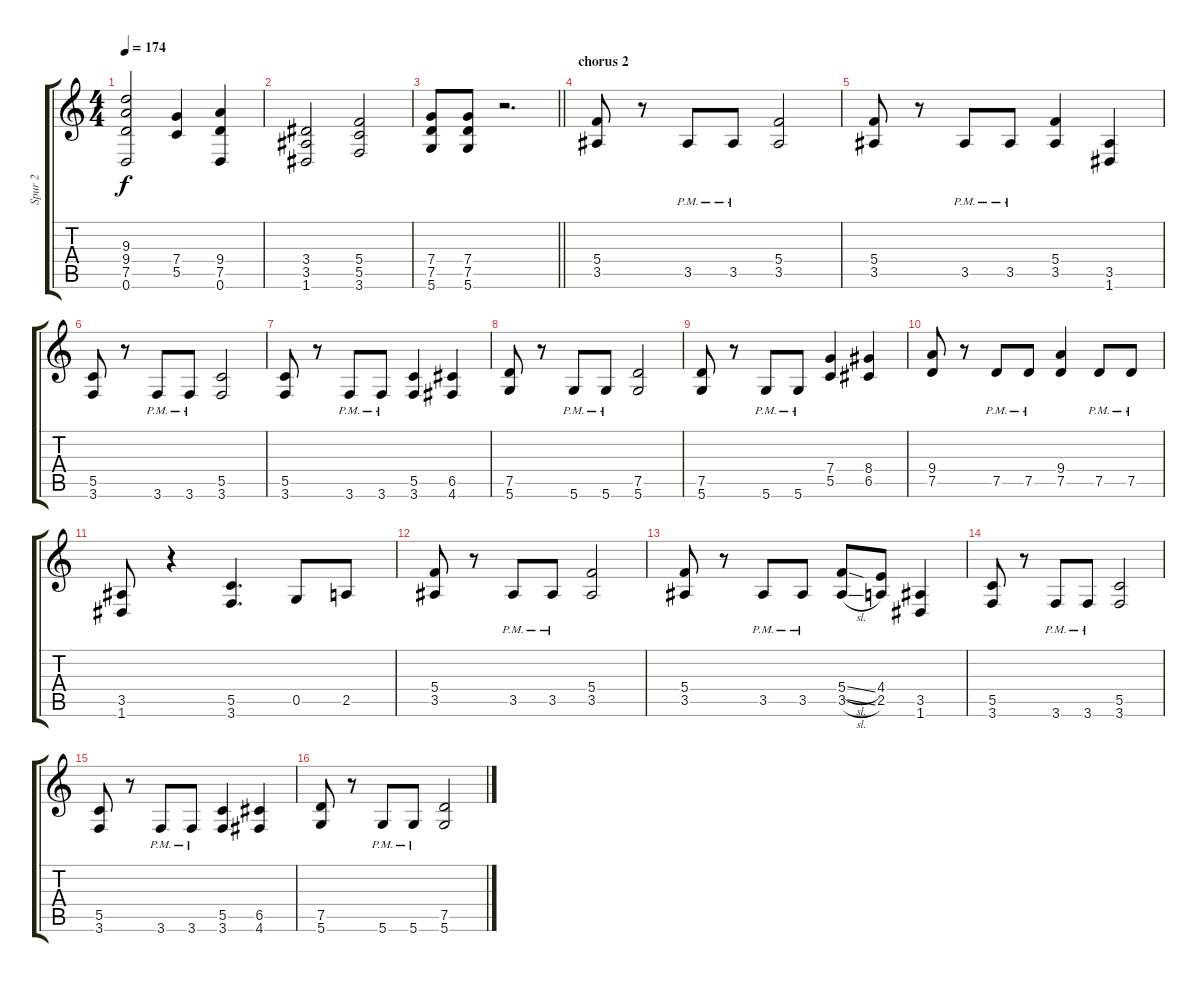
\track ("Spur 2" "Spur 2") {instrument distortionguitar}
\staff {score tabs}
\tuning (D4 A3 F3 C3 G2 D2) {hide}
\ts (4 4)
\tempo 174
\clef g2
\ks c
(9.3{t} 9.4{t} 7.5{t} 0.6{t}).2{dy f} (7.4 5.5).4 (9.4 7.5 0.6).4 |
(3.4 3.5 1.6).2 (5.4 5.5 3.6).2 |
\barLineRight lightlight
(7.4 7.5 5.6).8 (7.4 7.5 5.6).8 r.2{d} |
\section ("" "chorus 2")
(5.4 3.5).8 r.8 3.5{pm}.8 3.5{pm}.8 (5.4 3.5).2 |
(5.4 3.5).8 r.8 3.5{pm}.8 3.5{pm}.8 (5.4 3.5).4 (3.5 1.6).4 |
(5.5 3.6).8 r.8 3.6{pm}.8 3.6{pm}.8 (5.5 3.6).2 |
(5.5 3.6).8 r.8 3.6{pm}.8 3.6{pm}.8 (5.5 3.6).4 (6.5 4.6).4 |
(7.5 5.6).8 r.8 5.6{pm}.8 5.6{pm}.8 (7.5 5.6).2 |
(7.5 5.6).8 r.8 5.6{pm}.8 5.6{pm}.8 (7.4 5.5).4 (8.4 6.5).4 |
(9.4 7.5).8 r.8 7.5{pm}.8 7.5{pm}.8 (9.4 7.5).4 7.5{pm}.8 7.5{pm}.8 |
(3.5 1.6).8 r.4 (5.5 3.6).4{d} 0.5.8 2.5.8 |
(5.4 3.5).8 r.8 3.5{pm}.8 3.5{pm}.8 (5.4 3.5).2 |
(5.4 3.5).8 r.8 3.5{pm}.8 3.5{pm}.8 (5.4{sl} 3.5{sl}).8 (4.4 2.5).8 (3.5 1.6).4 |
(5.5 3.6).8 r.8 3.6{pm}.8 3.6{pm}.8 (5.5 3.6).2 |
(5.5 3.6).8 r.8 3.6{pm}.8 3.6{pm}.8 (5.5 3.6).4 (6.5 4.6).4 |
(7.5 5.6).8 r.8 5.6{pm}.8 5.6{pm}.8 (7.5 5.6).2
